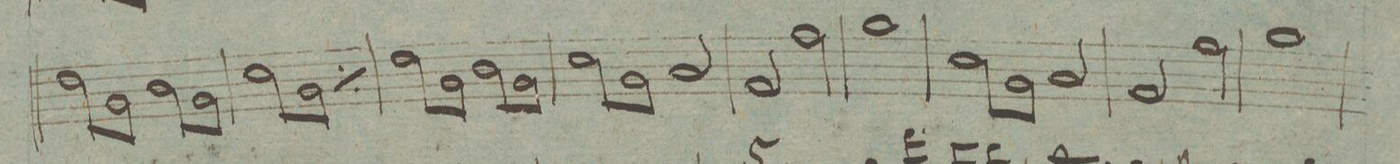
**kern	**dynam
*I"Fagotto	*
*clefF4	*
*k[f#c#g#d#]	*
*met(c|)	*
*M2/2	*
8F#\L	.
8BB\	.
8F#\	.
8BB\J	.
8D#\L	.
8BB\	.
8D#\	.
8BB\J	.
=35	=35
8E\L	.
8BB\	.
8E\	.
8BB\J	.
*rep	*
8E\L	.
8BB\	.
8E\	.
8BB\J	.
*Xrep	*
=36	=36
8F#\L	.
8BB\	.
8F#\	.
8BB\J	.
8D#\L	.
8BB\	.
8D#\	.
8BB\J	.
=37	=37
8E\L	.
8BB\	.
8E\	.
8BB\J	.
*Xtremolo	*
2C#/	.
=38	=38
2AA/	.
2A\	.
=39	=39
1B\	.
=40	=40
*tremolo	*
8E\L	.
8BB\	.
8E\	.
8BB\J	.
*Xtremolo	*
2C#/	.
=41	=41
2AA/	.
2A\	.
=42	=42
1B\	.
=43	=43
*-	*-
